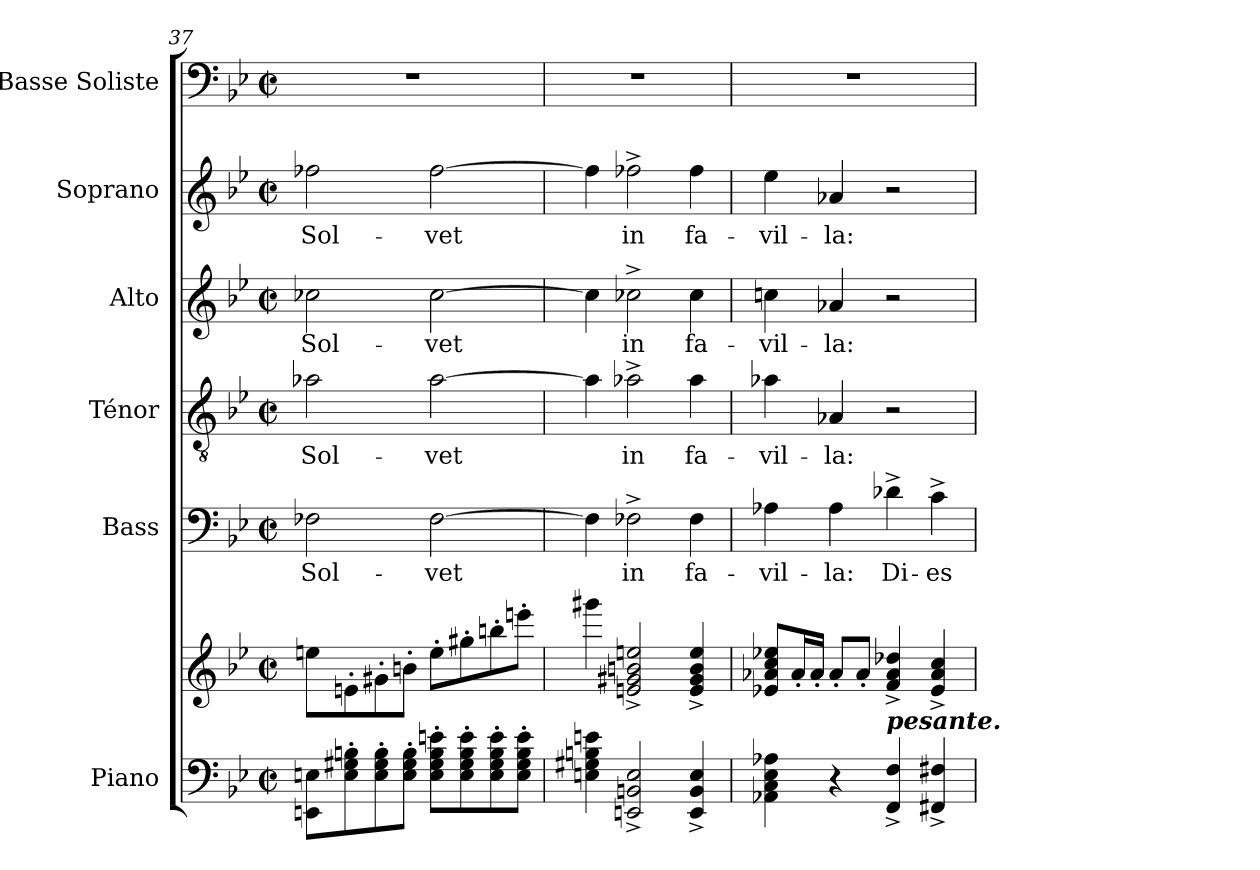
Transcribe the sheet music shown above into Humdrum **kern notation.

**kern	**kern	**kern	**text	**kern	**text	**kern	**text	**kern	**text	**kern
*part6	*part6	*part5	*part5	*part4	*part4	*part3	*part3	*part2	*part2	*part1
*staff7	*staff6	*staff5	*staff5	*staff4	*staff4	*staff3	*staff3	*staff2	*staff2	*staff1
*I"Piano	*	*I"Bass	*	*I"Ténor	*	*I"Alto	*	*I"Soprano	*	*I"Basse Soliste
*I'Pia.	*	*I'B.	*	*I'T.	*	*I'A.	*	*I'S.	*	*I'Basse Soliste
*clefF4	*clefG2	*clefF4	*	*clefGv2	*	*clefG2	*	*clefG2	*	*clefF4
*k[b-e-]	*k[b-e-]	*k[b-e-]	*	*k[b-e-]	*	*k[b-e-]	*	*k[b-e-]	*	*k[b-e-]
*M2/2	*M2/2	*M2/2	*	*M2/2	*	*M2/2	*	*M2/2	*	*M2/2
*met(c|)	*met(c|)	*met(c|)	*	*met(c|)	*	*met(c|)	*	*met(c|)	*	*met(c|)
=37	=37	=37	=37	=37	=37	=37	=37	=37	=37	=37
!	!	!	!LO:LY:b	!	!LO:LY:b	!	!LO:LY:b	!	!LO:LY:b	!
8EEn\ 8En\L	8een\L	2F-X\	Sol-	2a-X\	Sol-	2cc-X\	Sol-	2ff-X\	Sol-	1r
8E\' 8G#X\' 8Bn\'	8en'\	.	.	.	.	.	.	.	.	.
8E\' 8G#\' 8B\'	8g#X'\	.	.	.	.	.	.	.	.	.
8E\' 8G#\' 8B\'J	8bn'\J	.	.	.	.	.	.	.	.	.
!	!	!	!LO:LY:b	!	!LO:LY:b	!	!LO:LY:b	!	!LO:LY:b	!
8E\' 8G#\' 8B\' 8en\'L	8ee'\L	[2F-\	-vet	[2a-\	-vet	[2cc-\	-vet	[2ff-\	-vet	.
8E\' 8G#\' 8B\' 8e\'	8gg#X'\	.	.	.	.	.	.	.	.	.
8E\' 8G#\' 8B\' 8e\'	8bbn'\	.	.	.	.	.	.	.	.	.
8E\' 8G#\' 8B\' 8e\'J	8eeen'\J	.	.	.	.	.	.	.	.	.
!!LO:PB:g=z
=38	=38	=38	=38	=38	=38	=38	=38	=38	=38	=38
4En\ 4G#X\ 4Bn\ 4en\	4ggg#X\	4F-\]	.	4a-\]	.	4cc-\]	.	4ff-\]	.	1r
!	!	!	!LO:LY:b	!	!LO:LY:b	!	!LO:LY:b	!	!LO:LY:b	!
2EEn/^ 2BBn/^ 2E/^	2en/^ 2g#X/^ 2bn/^ 2een/^	2F-X^\	in	2a-X^\	in	2cc-X^\	in	2ff-X^\	in	.
!	!	!	!LO:LY:b	!	!LO:LY:b	!	!LO:LY:b	!	!LO:LY:b	!
4EE/^ 4BB/^ 4E/^	4e/^ 4g#/^ 4b/^ 4ee/^	4F-\	fa-	4a-\	fa-	4cc-\	fa-	4ff-\	fa-	.
=39	=39	=39	=39	=39	=39	=39	=39	=39	=39	=39
!	!	!	!LO:LY:b	!	!LO:LY:b	!	!LO:LY:b	!	!LO:LY:b	!
4AA-X\ 4C\ 4E-\ 4A-X\	8e-X/ 8a-X/ 8cc/ 8ee-X/L	4A-X\	-vil-	4a-X\	-vil-	4ccn\	-vil-	4ee-\	-vil-	1r
.	16a-'/L	.	.	.	.	.	.	.	.	.
.	16a-'/JJ	.	.	.	.	.	.	.	.	.
!	!	!	!LO:LY:b	!	!LO:LY:b	!	!LO:LY:b	!	!LO:LY:b	!
4r	8a-'/L	4A-\	-la:	4A-X/	-la:	4a-X/	-la:	4a-X/	-la:	.
.	8a-'/J	.	.	.	.	.	.	.	.	.
!LO:TX:a:Bi:t=pesante.	!	!	!	!	!	!	!	!	!	!
!	!	!	!LO:LY:b	!	!	!	!	!	!	!
4FF/^ 4F/^	4f/^ 4a-/^ 4dd-X/^	4d-X^\	Di-	2r	.	2r	.	2r	.	.
!	!	!	!LO:LY:b	!	!	!	!	!	!	!
4FF#X/^ 4F#X/^	4e-/^ 4a-/^ 4cc/^	4c^\	-es	.	.	.	.	.	.	.
=	=	=	=	=	=	=	=	=	=	=
*-	*-	*-	*-	*-	*-	*-	*-	*-	*-	*-
